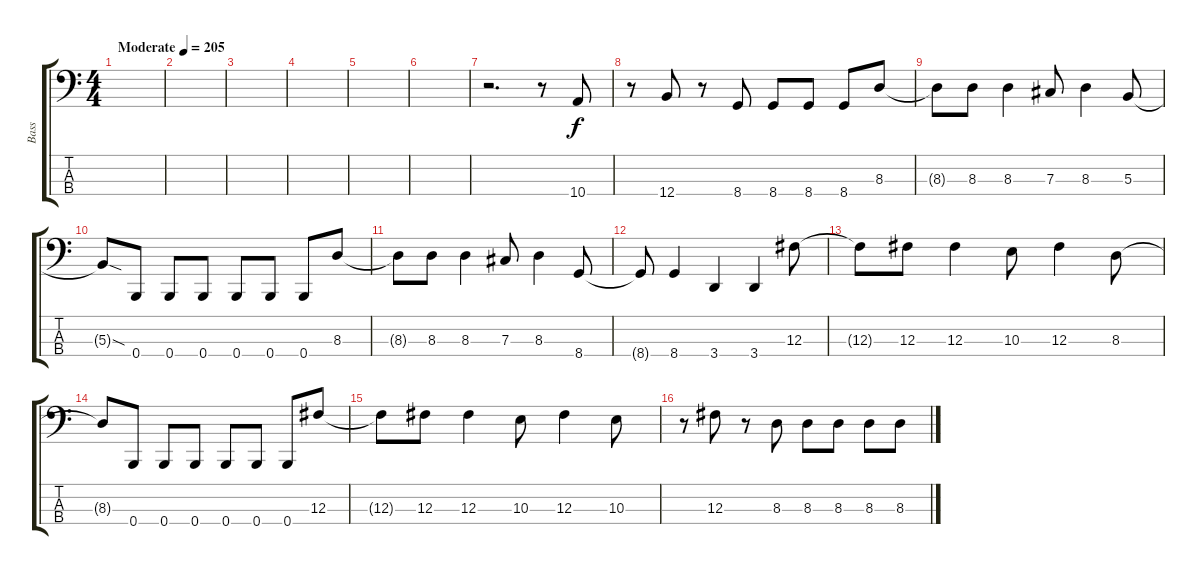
\track ("Bass" "Bass") {instrument electricbasspick}
\staff {score tabs}
\tuning (E2 B1 Gb1 B0) {hide}
\ts (4 4)
\tempo (205 "Moderate")
\clef f4
\ks c
|
|
|
|
|
|
r.2{d} r.8 10.4.8 |
r.8 12.4.8 r.8 8.4.8 8.4.8 8.4.8 8.4.8 8.3.8 |
8.3{t}.8 8.3.8 8.3.4 7.3.8 8.3.4 5.3.8 |
5.3{sod t}.8 0.4.8 0.4.8 0.4.8 0.4.8 0.4.8 0.4.8 8.3.8 |
8.3{t}.8 8.3.8 8.3.4 7.3.8 8.3.4 8.4.8 |
8.4{t}.8 8.4.4 3.4.4 3.4.4 12.3.8 |
12.3{t}.8 12.3.8 12.3.4 10.3.8 12.3.4 8.3.8 |
8.3{t}.8 0.4.8 0.4.8 0.4.8 0.4.8 0.4.8 0.4.8 12.3.8 |
12.3{t}.8 12.3.8 12.3.4 10.3.8 12.3.4 10.3.8 |
r.8 12.3.8 r.8 8.3.8 8.3.8 8.3.8 8.3.8 8.3.8
